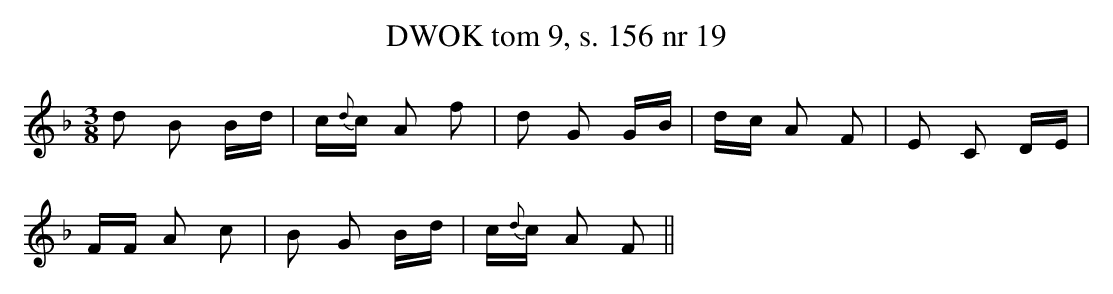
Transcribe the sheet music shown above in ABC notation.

X:1
T:DWOK tom 9, s. 156 nr 19
L:1/16
M:3/8
K:F
d2 B2 Bd|c{d}c A2 f2|d2 G2 GB|dc A2 F2|E2 C2 DE|
FF A2 c2|B2 G2 Bd|c{d}c A2 F2||
